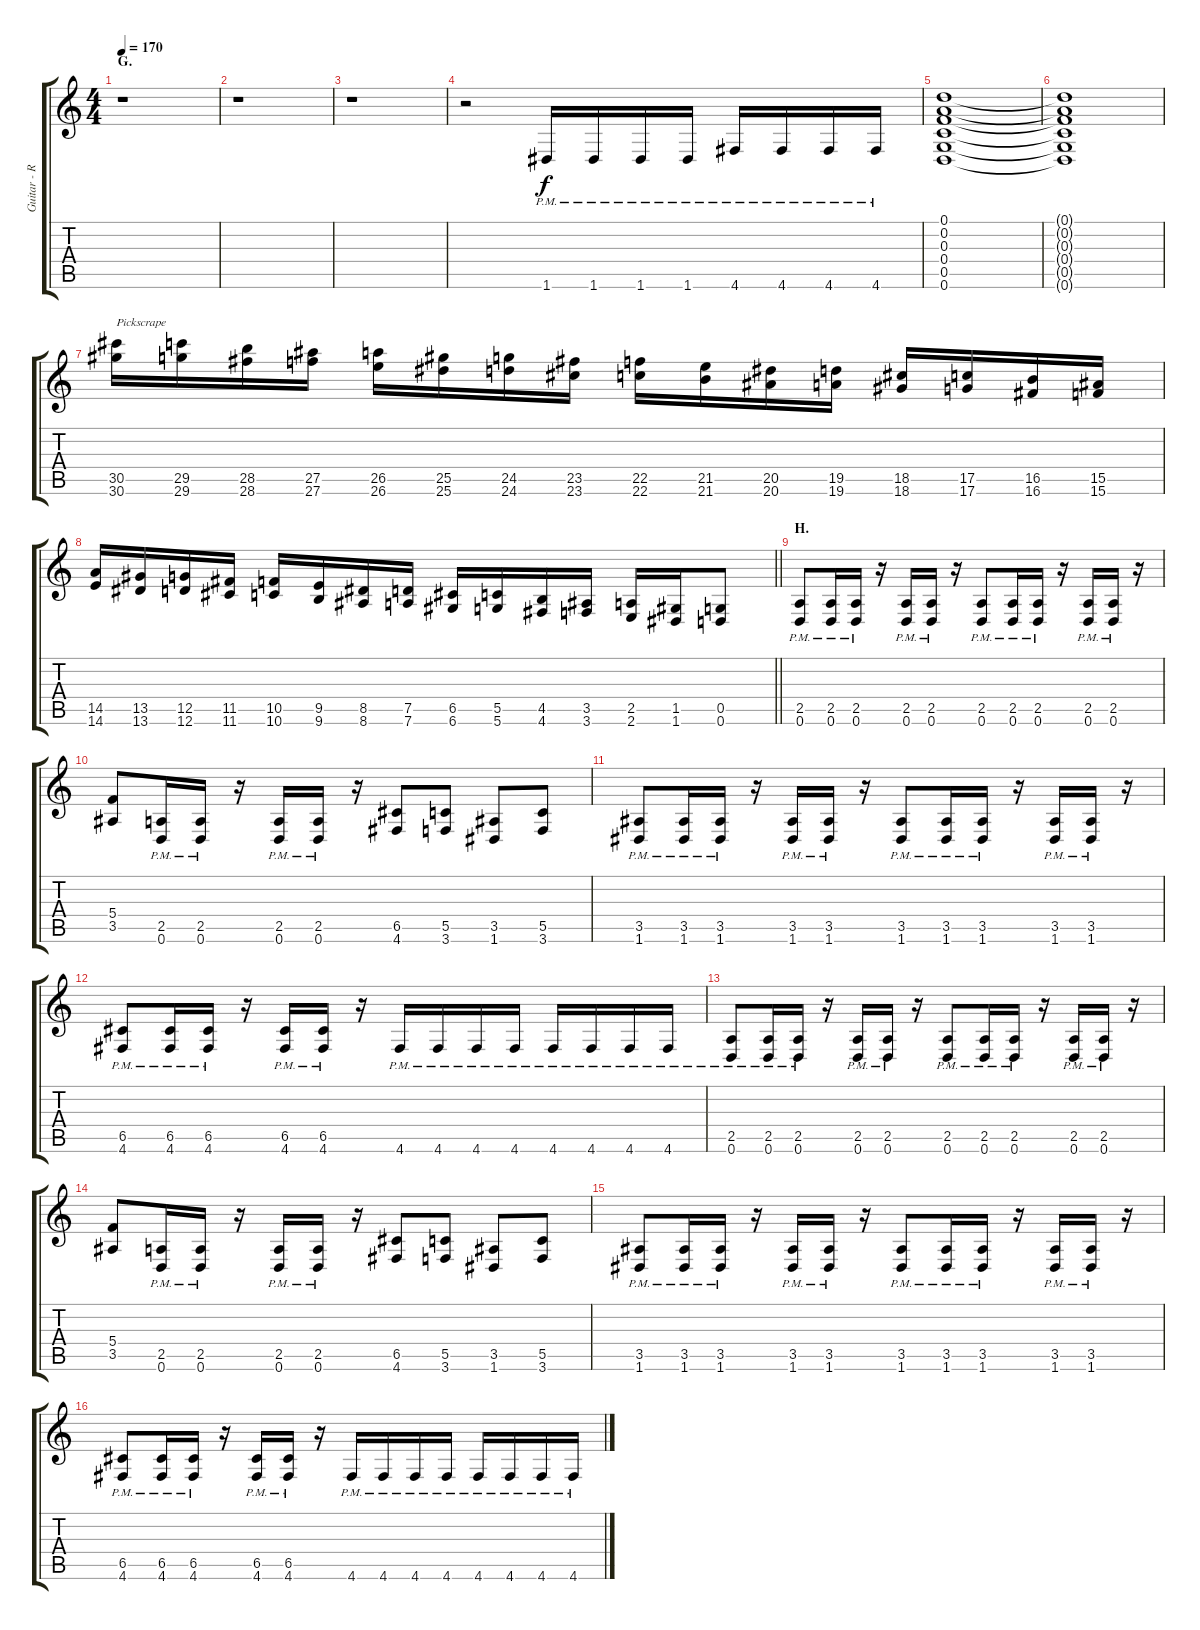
\track ("Guitar - Right" "Guitar - R") {instrument distortionguitar}
\staff {score tabs}
\tuning (D4 A3 F3 C3 G2 D2) {hide}
\ts (4 4)
\section ("" "G.")
\tempo 170
\clef g2
\ks c
r.1{dy f} |
r.1 |
r.1 |
r.2 1.6{pm}.16 1.6{pm}.16 1.6{pm}.16 1.6{pm}.16 4.6{pm}.16 4.6{pm}.16 4.6{pm}.16 4.6{pm}.16 |
(0.1 0.2 0.3 0.4 0.5 0.6).1 |
(0.1{t} 0.2{t} 0.3{t} 0.4{t} 0.5{t} 0.6{t}).1 |
(30.5 30.6).16{txt "Pickscrape" instrument guitarfretnoise} (29.5 29.6).16 (28.5 28.6).16 (27.5 27.6).16 (26.5 26.6).16 (25.5 25.6).16 (24.5 24.6).16 (23.5 23.6).16 (22.5 22.6).16 (21.5 21.6).16 (20.5 20.6).16 (19.5 19.6).16 (18.5 18.6).16 (17.5 17.6).16 (16.5 16.6).16 (15.5 15.6).16 |
\barLineRight lightlight
(14.5 14.6).16 (13.5 13.6).16 (12.5 12.6).16 (11.5 11.6).16 (10.5 10.6).16 (9.5 9.6).16 (8.5 8.6).16 (7.5 7.6).16 (6.5 6.6).16 (5.5 5.6).16 (4.5 4.6).16 (3.5 3.6).16 (2.5 2.6).16 (1.5 1.6).16 (0.5 0.6).8 |
\section ("" "H.")
(2.5 0.6{pm}).8{instrument distortionguitar} (2.5 0.6{pm}).16 (2.5 0.6{pm}).16 r.16 (2.5 0.6{pm}).16 (2.5 0.6{pm}).16 r.16 (2.5 0.6{pm}).8 (2.5 0.6{pm}).16 (2.5 0.6{pm}).16 r.16 (2.5 0.6{pm}).16 (2.5 0.6{pm}).16 r.16 |
(5.4 3.5).8 (2.5 0.6{pm}).16 (2.5 0.6{pm}).16 r.16 (2.5 0.6{pm}).16 (2.5 0.6{pm}).16 r.16 (6.5 4.6).8 (5.5 3.6).8 (3.5 1.6).8 (5.5 3.6).8 |
(3.5 1.6{pm}).8 (3.5 1.6{pm}).16 (3.5 1.6{pm}).16 r.16 (3.5 1.6{pm}).16 (3.5 1.6{pm}).16 r.16 (3.5 1.6{pm}).8 (3.5 1.6{pm}).16 (3.5 1.6{pm}).16 r.16 (3.5 1.6{pm}).16 (3.5 1.6{pm}).16 r.16 |
(6.5 4.6{pm}).8 (6.5 4.6{pm}).16 (6.5 4.6{pm}).16 r.16 (6.5 4.6{pm}).16 (6.5 4.6{pm}).16 r.16 4.6{pm}.16 4.6{pm}.16 4.6{pm}.16 4.6{pm}.16 4.6{pm}.16 4.6{pm}.16 4.6{pm}.16 4.6{pm}.16 |
(2.5 0.6{pm}).8 (2.5 0.6{pm}).16 (2.5 0.6{pm}).16 r.16 (2.5 0.6{pm}).16 (2.5 0.6{pm}).16 r.16 (2.5 0.6{pm}).8 (2.5 0.6{pm}).16 (2.5 0.6{pm}).16 r.16 (2.5 0.6{pm}).16 (2.5 0.6{pm}).16 r.16 |
(5.4 3.5).8 (2.5 0.6{pm}).16 (2.5 0.6{pm}).16 r.16 (2.5 0.6{pm}).16 (2.5 0.6{pm}).16 r.16 (6.5 4.6).8 (5.5 3.6).8 (3.5 1.6).8 (5.5 3.6).8 |
(3.5 1.6{pm}).8 (3.5 1.6{pm}).16 (3.5 1.6{pm}).16 r.16 (3.5 1.6{pm}).16 (3.5 1.6{pm}).16 r.16 (3.5 1.6{pm}).8 (3.5 1.6{pm}).16 (3.5 1.6{pm}).16 r.16 (3.5 1.6{pm}).16 (3.5 1.6{pm}).16 r.16 |
(6.5 4.6{pm}).8 (6.5 4.6{pm}).16 (6.5 4.6{pm}).16 r.16 (6.5 4.6{pm}).16 (6.5 4.6{pm}).16 r.16 4.6{pm}.16 4.6{pm}.16 4.6{pm}.16 4.6{pm}.16 4.6{pm}.16 4.6{pm}.16 4.6{pm}.16 4.6{pm}.16
